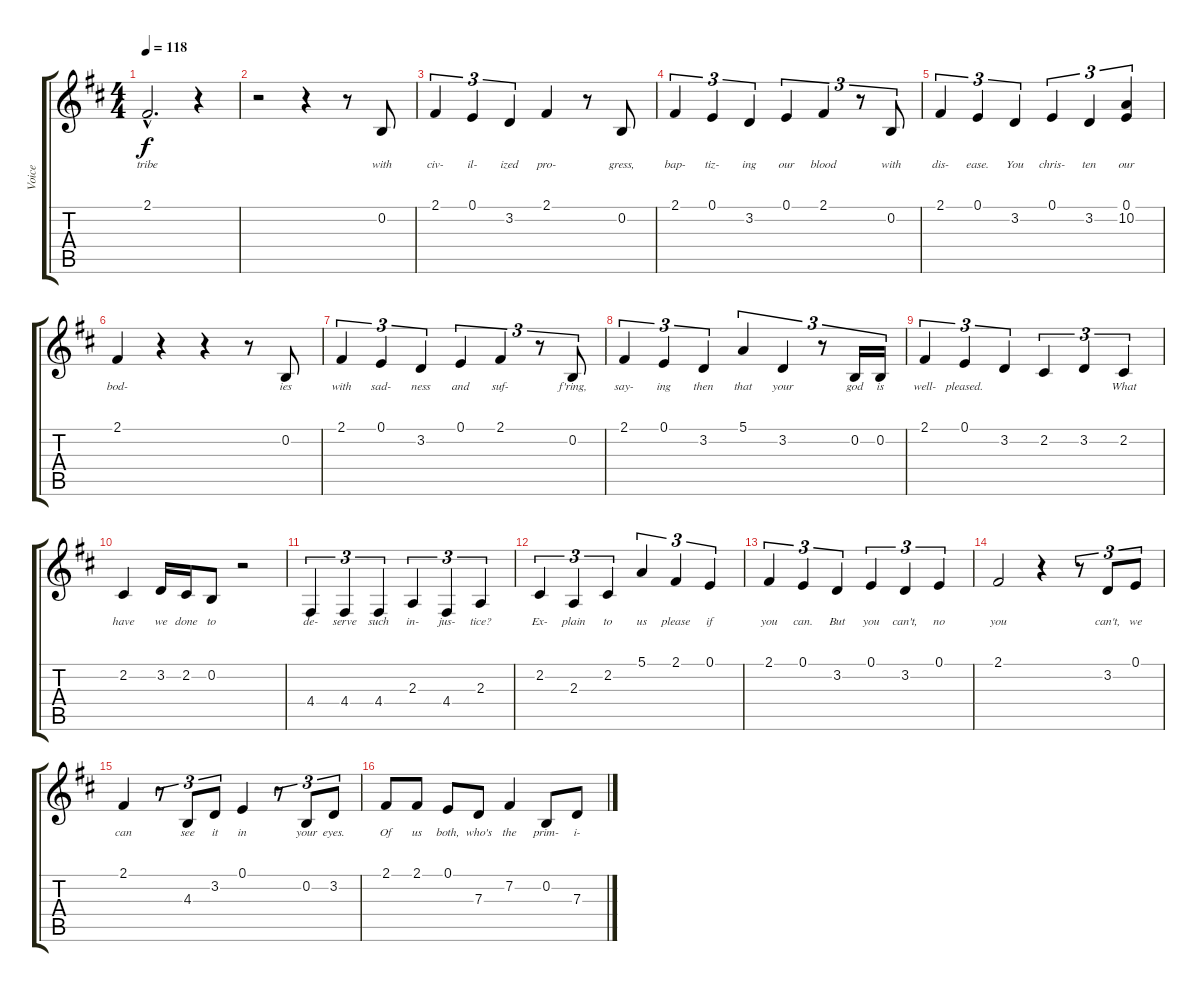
\track ("Voice" "Voice") {instrument fiddle}
\staff {score tabs}
\tuning (E4 B3 G3 D3 A2 E2) {hide}
\ts (4 4)
\tempo 118
\clef g2
\ks d
2.1{hac}.2{d lyrics (0 "tribe") lyrics (1 "") lyrics (2 "") lyrics (3 "") lyrics (4 "") dy f} r.4 |
r.2 r.4 r.8 0.2.8{lyrics (0 "with") lyrics (1 "") lyrics (2 "") lyrics (3 "") lyrics (4 "")} |
2.1.4{tu (3 2) lyrics (0 "civ-") lyrics (1 "") lyrics (2 "") lyrics (3 "") lyrics (4 "")} 0.1.4{tu (3 2) lyrics (0 "il-") lyrics (1 "") lyrics (2 "") lyrics (3 "") lyrics (4 "")} 3.2.4{tu (3 2) lyrics (0 "ized") lyrics (1 "") lyrics (2 "") lyrics (3 "") lyrics (4 "")} 2.1.4{lyrics (0 "pro-") lyrics (1 "") lyrics (2 "") lyrics (3 "") lyrics (4 "")} r.8 0.2.8{lyrics (0 "gress,") lyrics (1 "") lyrics (2 "") lyrics (3 "") lyrics (4 "")} |
2.1.4{tu (3 2) lyrics (0 "bap-") lyrics (1 "") lyrics (2 "") lyrics (3 "") lyrics (4 "")} 0.1.4{tu (3 2) lyrics (0 "tiz-") lyrics (1 "") lyrics (2 "") lyrics (3 "") lyrics (4 "")} 3.2.4{tu (3 2) lyrics (0 "ing") lyrics (1 "") lyrics (2 "") lyrics (3 "") lyrics (4 "")} 0.1.4{tu (3 2) lyrics (0 "our") lyrics (1 "") lyrics (2 "") lyrics (3 "") lyrics (4 "")} 2.1.4{tu (3 2) lyrics (0 "blood") lyrics (1 "") lyrics (2 "") lyrics (3 "") lyrics (4 "")} r.8{tu (3 2)} 0.2.8{tu (3 2) lyrics (0 "with") lyrics (1 "") lyrics (2 "") lyrics (3 "") lyrics (4 "")} |
2.1.4{tu (3 2) lyrics (0 "dis-") lyrics (1 "") lyrics (2 "") lyrics (3 "") lyrics (4 "")} 0.1.4{tu (3 2) lyrics (0 "ease.") lyrics (1 "") lyrics (2 "") lyrics (3 "") lyrics (4 "")} 3.2.4{tu (3 2) lyrics (0 "You") lyrics (1 "") lyrics (2 "") lyrics (3 "") lyrics (4 "")} 0.1.4{tu (3 2) lyrics (0 "chris-") lyrics (1 "") lyrics (2 "") lyrics (3 "") lyrics (4 "")} 3.2.4{tu (3 2) lyrics (0 "ten") lyrics (1 "") lyrics (2 "") lyrics (3 "") lyrics (4 "")} (0.1 10.2).4{tu (3 2) lyrics (0 "our") lyrics (1 "") lyrics (2 "") lyrics (3 "") lyrics (4 "")} |
2.1.4{lyrics (0 "bod-") lyrics (1 "") lyrics (2 "") lyrics (3 "") lyrics (4 "")} r.4 r.4 r.8 0.2.8{lyrics (0 "ies") lyrics (1 "") lyrics (2 "") lyrics (3 "") lyrics (4 "")} |
2.1.4{tu (3 2) lyrics (0 "with") lyrics (1 "") lyrics (2 "") lyrics (3 "") lyrics (4 "")} 0.1.4{tu (3 2) lyrics (0 "sad-") lyrics (1 "") lyrics (2 "") lyrics (3 "") lyrics (4 "")} 3.2.4{tu (3 2) lyrics (0 "ness") lyrics (1 "") lyrics (2 "") lyrics (3 "") lyrics (4 "")} 0.1.4{tu (3 2) lyrics (0 "and") lyrics (1 "") lyrics (2 "") lyrics (3 "") lyrics (4 "")} 2.1.4{tu (3 2) lyrics (0 "suf-") lyrics (1 "") lyrics (2 "") lyrics (3 "") lyrics (4 "")} r.8{tu (3 2)} 0.2.8{tu (3 2) lyrics (0 "f'ring,") lyrics (1 "") lyrics (2 "") lyrics (3 "") lyrics (4 "")} |
2.1.4{tu (3 2) lyrics (0 "say-") lyrics (1 "") lyrics (2 "") lyrics (3 "") lyrics (4 "")} 0.1.4{tu (3 2) lyrics (0 "ing") lyrics (1 "") lyrics (2 "") lyrics (3 "") lyrics (4 "")} 3.2.4{tu (3 2) lyrics (0 "then") lyrics (1 "") lyrics (2 "") lyrics (3 "") lyrics (4 "")} 5.1.4{tu (3 2) lyrics (0 "that") lyrics (1 "") lyrics (2 "") lyrics (3 "") lyrics (4 "")} 3.2.4{tu (3 2) lyrics (0 "your") lyrics (1 "") lyrics (2 "") lyrics (3 "") lyrics (4 "")} r.8{tu (3 2)} 0.2.16{tu (3 2) lyrics (0 "god") lyrics (1 "") lyrics (2 "") lyrics (3 "") lyrics (4 "")} 0.2.16{tu (3 2) lyrics (0 "is") lyrics (1 "") lyrics (2 "") lyrics (3 "") lyrics (4 "")} |
2.1.4{tu (3 2) lyrics (0 "well-") lyrics (1 "") lyrics (2 "") lyrics (3 "") lyrics (4 "")} 0.1.4{tu (3 2) lyrics (0 "pleased.") lyrics (1 "") lyrics (2 "") lyrics (3 "") lyrics (4 "")} 3.2.4{tu (3 2) lyrics (0 "") lyrics (1 "") lyrics (2 "") lyrics (3 "") lyrics (4 "")} 2.2.4{tu (3 2) lyrics (0 "") lyrics (1 "") lyrics (2 "") lyrics (3 "") lyrics (4 "")} 3.2.4{tu (3 2) lyrics (0 "") lyrics (1 "") lyrics (2 "") lyrics (3 "") lyrics (4 "")} 2.2.4{tu (3 2) lyrics (0 "What") lyrics (1 "") lyrics (2 "") lyrics (3 "") lyrics (4 "")} |
2.2.4{lyrics (0 "have") lyrics (1 "") lyrics (2 "") lyrics (3 "") lyrics (4 "")} 3.2.16{lyrics (0 "we") lyrics (1 "") lyrics (2 "") lyrics (3 "") lyrics (4 "")} 2.2.16{lyrics (0 "done") lyrics (1 "") lyrics (2 "") lyrics (3 "") lyrics (4 "")} 0.2.8{lyrics (0 "to") lyrics (1 "") lyrics (2 "") lyrics (3 "") lyrics (4 "")} r.2 |
4.4.4{tu (3 2) lyrics (0 "de-") lyrics (1 "") lyrics (2 "") lyrics (3 "") lyrics (4 "")} 4.4.4{tu (3 2) lyrics (0 "serve") lyrics (1 "") lyrics (2 "") lyrics (3 "") lyrics (4 "")} 4.4.4{tu (3 2) lyrics (0 "such") lyrics (1 "") lyrics (2 "") lyrics (3 "") lyrics (4 "")} 2.3.4{tu (3 2) lyrics (0 "in-") lyrics (1 "") lyrics (2 "") lyrics (3 "") lyrics (4 "")} 4.4.4{tu (3 2) lyrics (0 "jus-") lyrics (1 "") lyrics (2 "") lyrics (3 "") lyrics (4 "")} 2.3.4{tu (3 2) lyrics (0 "tice?") lyrics (1 "") lyrics (2 "") lyrics (3 "") lyrics (4 "")} |
2.2.4{tu (3 2) lyrics (0 "Ex-") lyrics (1 "") lyrics (2 "") lyrics (3 "") lyrics (4 "")} 2.3.4{tu (3 2) lyrics (0 "plain") lyrics (1 "") lyrics (2 "") lyrics (3 "") lyrics (4 "")} 2.2.4{tu (3 2) lyrics (0 "to") lyrics (1 "") lyrics (2 "") lyrics (3 "") lyrics (4 "")} 5.1.4{tu (3 2) lyrics (0 "us") lyrics (1 "") lyrics (2 "") lyrics (3 "") lyrics (4 "")} 2.1.4{tu (3 2) lyrics (0 "please") lyrics (1 "") lyrics (2 "") lyrics (3 "") lyrics (4 "")} 0.1.4{tu (3 2) lyrics (0 "if") lyrics (1 "") lyrics (2 "") lyrics (3 "") lyrics (4 "")} |
2.1.4{tu (3 2) lyrics (0 "you") lyrics (1 "") lyrics (2 "") lyrics (3 "") lyrics (4 "")} 0.1.4{tu (3 2) lyrics (0 "can.") lyrics (1 "") lyrics (2 "") lyrics (3 "") lyrics (4 "")} 3.2.4{tu (3 2) lyrics (0 "But") lyrics (1 "") lyrics (2 "") lyrics (3 "") lyrics (4 "")} 0.1.4{tu (3 2) lyrics (0 "you") lyrics (1 "") lyrics (2 "") lyrics (3 "") lyrics (4 "")} 3.2.4{tu (3 2) lyrics (0 "can't,") lyrics (1 "") lyrics (2 "") lyrics (3 "") lyrics (4 "")} 0.1.4{tu (3 2) lyrics (0 "no") lyrics (1 "") lyrics (2 "") lyrics (3 "") lyrics (4 "")} |
2.1.2{lyrics (0 "you") lyrics (1 "") lyrics (2 "") lyrics (3 "") lyrics (4 "")} r.4 r.8{tu (3 2)} 3.2.8{tu (3 2) lyrics (0 "can't,") lyrics (1 "") lyrics (2 "") lyrics (3 "") lyrics (4 "")} 0.1.8{tu (3 2) lyrics (0 "we") lyrics (1 "") lyrics (2 "") lyrics (3 "") lyrics (4 "")} |
2.1.4{lyrics (0 "can") lyrics (1 "") lyrics (2 "") lyrics (3 "") lyrics (4 "")} r.8{tu (3 2)} 4.3.8{tu (3 2) lyrics (0 "see") lyrics (1 "") lyrics (2 "") lyrics (3 "") lyrics (4 "")} 3.2.8{tu (3 2) lyrics (0 "it") lyrics (1 "") lyrics (2 "") lyrics (3 "") lyrics (4 "")} 0.1.4{lyrics (0 "in") lyrics (1 "") lyrics (2 "") lyrics (3 "") lyrics (4 "")} r.8{tu (3 2)} 0.2.8{tu (3 2) lyrics (0 "your") lyrics (1 "") lyrics (2 "") lyrics (3 "") lyrics (4 "")} 3.2.8{tu (3 2) lyrics (0 "eyes.") lyrics (1 "") lyrics (2 "") lyrics (3 "") lyrics (4 "")} |
2.1.8{lyrics (0 "Of") lyrics (1 "") lyrics (2 "") lyrics (3 "") lyrics (4 "")} 2.1.8{lyrics (0 "us") lyrics (1 "") lyrics (2 "") lyrics (3 "") lyrics (4 "")} 0.1.8{lyrics (0 "both,") lyrics (1 "") lyrics (2 "") lyrics (3 "") lyrics (4 "")} 7.3.8{lyrics (0 "who's") lyrics (1 "") lyrics (2 "") lyrics (3 "") lyrics (4 "")} 7.2.4{lyrics (0 "the") lyrics (1 "") lyrics (2 "") lyrics (3 "") lyrics (4 "")} 0.2.8{lyrics (0 "prim-") lyrics (1 "") lyrics (2 "") lyrics (3 "") lyrics (4 "")} 7.3.8{lyrics (0 "i-") lyrics (1 "") lyrics (2 "") lyrics (3 "") lyrics (4 "")}
